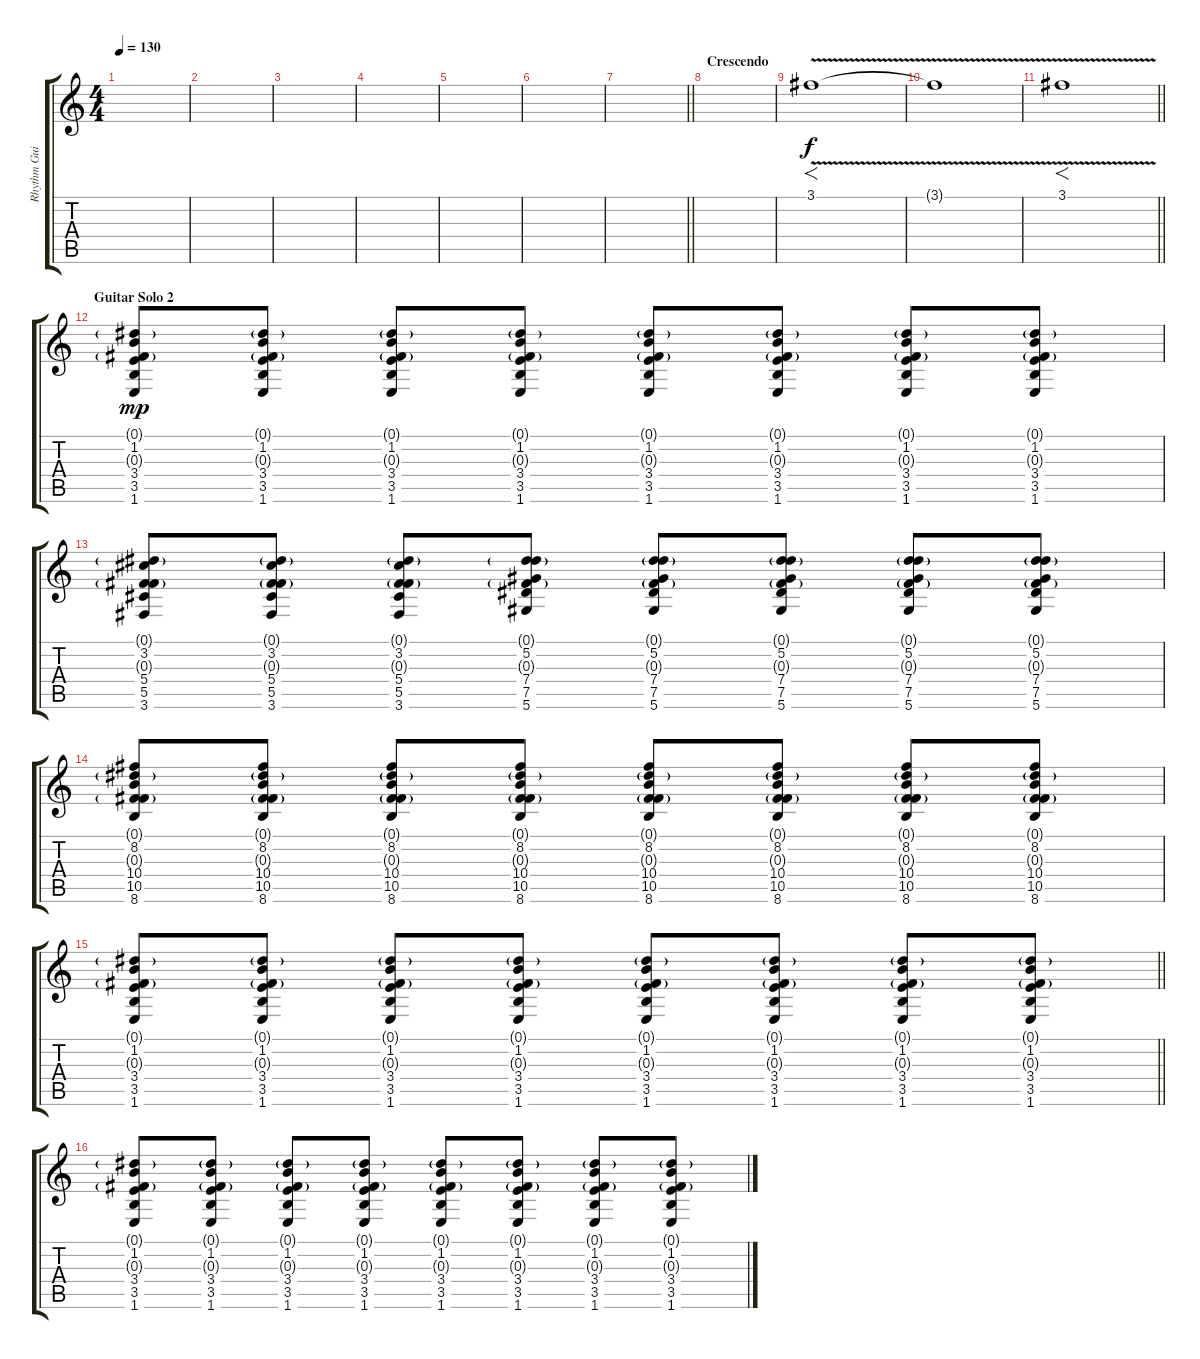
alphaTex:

\track ("Rhythm Guitar" "Rhythm Gui") {instrument overdrivenguitar}
\staff {score tabs}
\tuning (Eb4 Bb3 Gb3 Db3 Ab2 Eb2) {hide}
\ts (4 4)
\tempo 130
\clef g2
\ks c
|
|
|
|
|
|
\barLineRight lightlight
|
\section ("" "Crescendo")
|
3.1{v}.1{f} |
3.1{t}.1 |
\barLineRight lightlight
3.1{v}.1{f} |
\section ("" "Guitar Solo 2")
(0.1{g} 1.2 0.3{g} 3.4 3.5 1.6).8{dy mp} (0.1{g} 1.2 0.3{g} 3.4 3.5 1.6).8 (0.1{g} 1.2 0.3{g} 3.4 3.5 1.6).8 (0.1{g} 1.2 0.3{g} 3.4 3.5 1.6).8 (0.1{g} 1.2 0.3{g} 3.4 3.5 1.6).8 (0.1{g} 1.2 0.3{g} 3.4 3.5 1.6).8 (0.1{g} 1.2 0.3{g} 3.4 3.5 1.6).8 (0.1{g} 1.2 0.3{g} 3.4 3.5 1.6).8 |
(0.1{g} 3.2 0.3{g} 5.4 5.5 3.6).8 (0.1{g} 3.2 0.3{g} 5.4 5.5 3.6).8 (0.1{g} 3.2 0.3{g} 5.4 5.5 3.6).8 (0.1{g} 5.2 0.3{g} 7.4 7.5 5.6).8 (0.1{g} 5.2 0.3{g} 7.4 7.5 5.6).8 (0.1{g} 5.2 0.3{g} 7.4 7.5 5.6).8 (0.1{g} 5.2 0.3{g} 7.4 7.5 5.6).8 (0.1{g} 5.2 0.3{g} 7.4 7.5 5.6).8 |
(0.1{g} 8.2 0.3{g} 10.4 10.5 8.6).8 (0.1{g} 8.2 0.3{g} 10.4 10.5 8.6).8 (0.1{g} 8.2 0.3{g} 10.4 10.5 8.6).8 (0.1{g} 8.2 0.3{g} 10.4 10.5 8.6).8 (0.1{g} 8.2 0.3{g} 10.4 10.5 8.6).8 (0.1{g} 8.2 0.3{g} 10.4 10.5 8.6).8 (0.1{g} 8.2 0.3{g} 10.4 10.5 8.6).8 (0.1{g} 8.2 0.3{g} 10.4 10.5 8.6).8 |
\barLineRight lightlight
(0.1{g} 1.2 0.3{g} 3.4 3.5 1.6).8 (0.1{g} 1.2 0.3{g} 3.4 3.5 1.6).8 (0.1{g} 1.2 0.3{g} 3.4 3.5 1.6).8 (0.1{g} 1.2 0.3{g} 3.4 3.5 1.6).8 (0.1{g} 1.2 0.3{g} 3.4 3.5 1.6).8 (0.1{g} 1.2 0.3{g} 3.4 3.5 1.6).8 (0.1{g} 1.2 0.3{g} 3.4 3.5 1.6).8 (0.1{g} 1.2 0.3{g} 3.4 3.5 1.6).8 |
(0.1{g} 1.2 0.3{g} 3.4 3.5 1.6).8 (0.1{g} 1.2 0.3{g} 3.4 3.5 1.6).8 (0.1{g} 1.2 0.3{g} 3.4 3.5 1.6).8 (0.1{g} 1.2 0.3{g} 3.4 3.5 1.6).8 (0.1{g} 1.2 0.3{g} 3.4 3.5 1.6).8 (0.1{g} 1.2 0.3{g} 3.4 3.5 1.6).8 (0.1{g} 1.2 0.3{g} 3.4 3.5 1.6).8 (0.1{g} 1.2 0.3{g} 3.4 3.5 1.6).8
